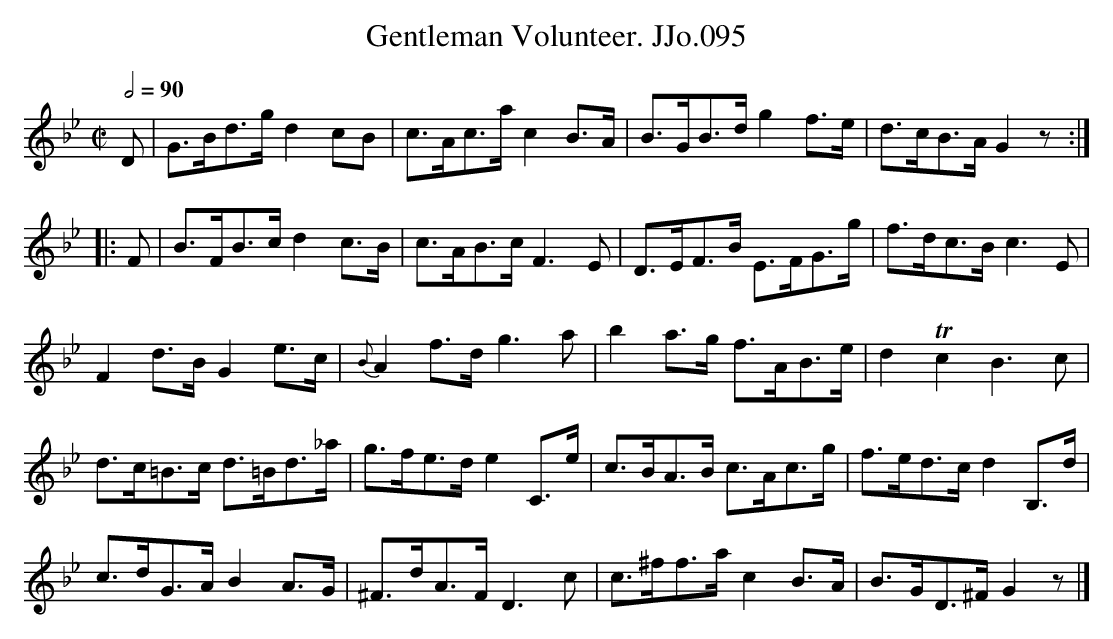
X:1
T:Gentleman Volunteer. JJo.095
M:C|
L:1/8
Q:2/4=90
K:Gm
D | G>Bd>g d2 cB | c>Ac>a c2B>A | B>GB>d g2f>e | d>cB>A G2 z :|
|: F | B>FB>c d2c>B | c>AB>c F3E | D>EF>B E>FG>g | f>dc>B c3E |
F2d>B G2e>c | {B}A2f>d g3a | b2a>g f>AB>e | d2Tc2 B3c |
d>c=B>c d>=Bd>_a | g>fe>d e2C>e | c>BA>B c>Ac>g | f>ed>c d2B,>d |
c>dG>A B2A>G | ^F>dA>F D3c | c>^ff>a c2B>A | B>GD>^F G2z |]
